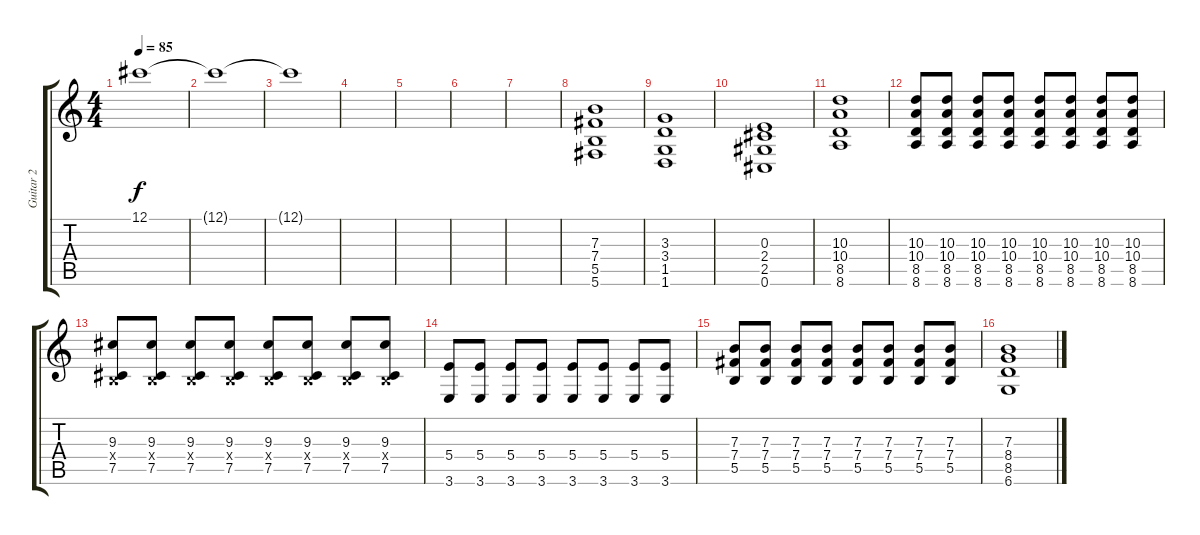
\track ("Guitar 2" "Guitar 2") {instrument distortionguitar}
\staff {score tabs}
\tuning (Db4 Ab3 E3 B2 Gb2 Db2) {hide}
\ts (4 4)
\tempo 85
\clef g2
\ks c
12.1{t}.1{dy f} |
12.1{t}.1{volume 7} |
12.1{t}.1 |
|
|
|
|
(7.3 7.4 5.5 5.6).1{volume 13} |
(3.3 3.4 1.5 1.6).1 |
(0.3 2.4 2.5 0.6).1 |
(10.3 10.4 8.5 8.6).1 |
(10.3 10.4 8.5 8.6).8 (10.3 10.4 8.5 8.6).8 (10.3 10.4 8.5 8.6).8 (10.3 10.4 8.5 8.6).8 (10.3 10.4 8.5 8.6).8 (10.3 10.4 8.5 8.6).8 (10.3 10.4 8.5 8.6).8 (10.3 10.4 8.5 8.6).8 |
(9.3 0.4{x} 7.5).8 (9.3 0.4{x} 7.5).8 (9.3 0.4{x} 7.5).8 (9.3 0.4{x} 7.5).8 (9.3 0.4{x} 7.5).8 (9.3 0.4{x} 7.5).8 (9.3 0.4{x} 7.5).8 (9.3 0.4{x} 7.5).8 |
(5.4 3.6).8 (5.4 3.6).8 (5.4 3.6).8 (5.4 3.6).8 (5.4 3.6).8 (5.4 3.6).8 (5.4 3.6).8 (5.4 3.6).8 |
(7.3 7.4 5.5).8 (7.3 7.4 5.5).8 (7.3 7.4 5.5).8 (7.3 7.4 5.5).8 (7.3 7.4 5.5).8 (7.3 7.4 5.5).8 (7.3 7.4 5.5).8 (7.3 7.4 5.5).8 |
(7.3 8.4 8.5 6.6).1
